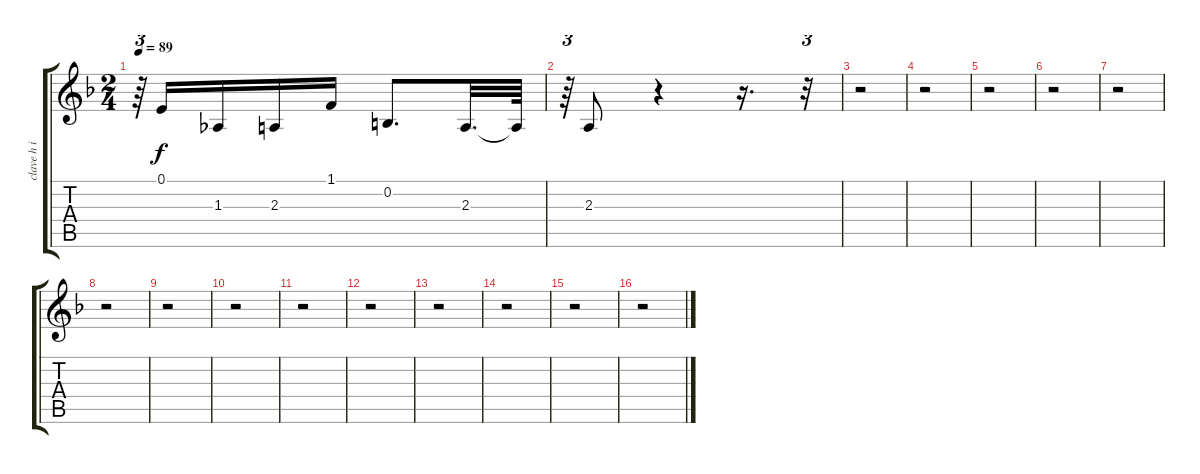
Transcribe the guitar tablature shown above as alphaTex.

\track ("clave h i" "clave h i") {instrument harpsichord}
\staff {score tabs}
\tuning (E4 B3 G3 D3 A2 E2) {hide}
\ts (2 4)
\tempo 89
\clef g2
\ks dminor
r.64{tu (3 2) dy f} 0.1.16 1.3.16 2.3.16 1.1.16 0.2.8{d} 2.3.32{d} 2.3{t}.64 |
r.64{tu (3 2)} 2.3.8 r.4 r.16{d} r.32{tu (3 2)} |
r.2 |
r.2 |
r.2 |
r.2 |
r.2 |
r.2 |
r.2 |
r.2 |
r.2 |
r.2 |
r.2 |
r.2 |
r.2 |
r.2
